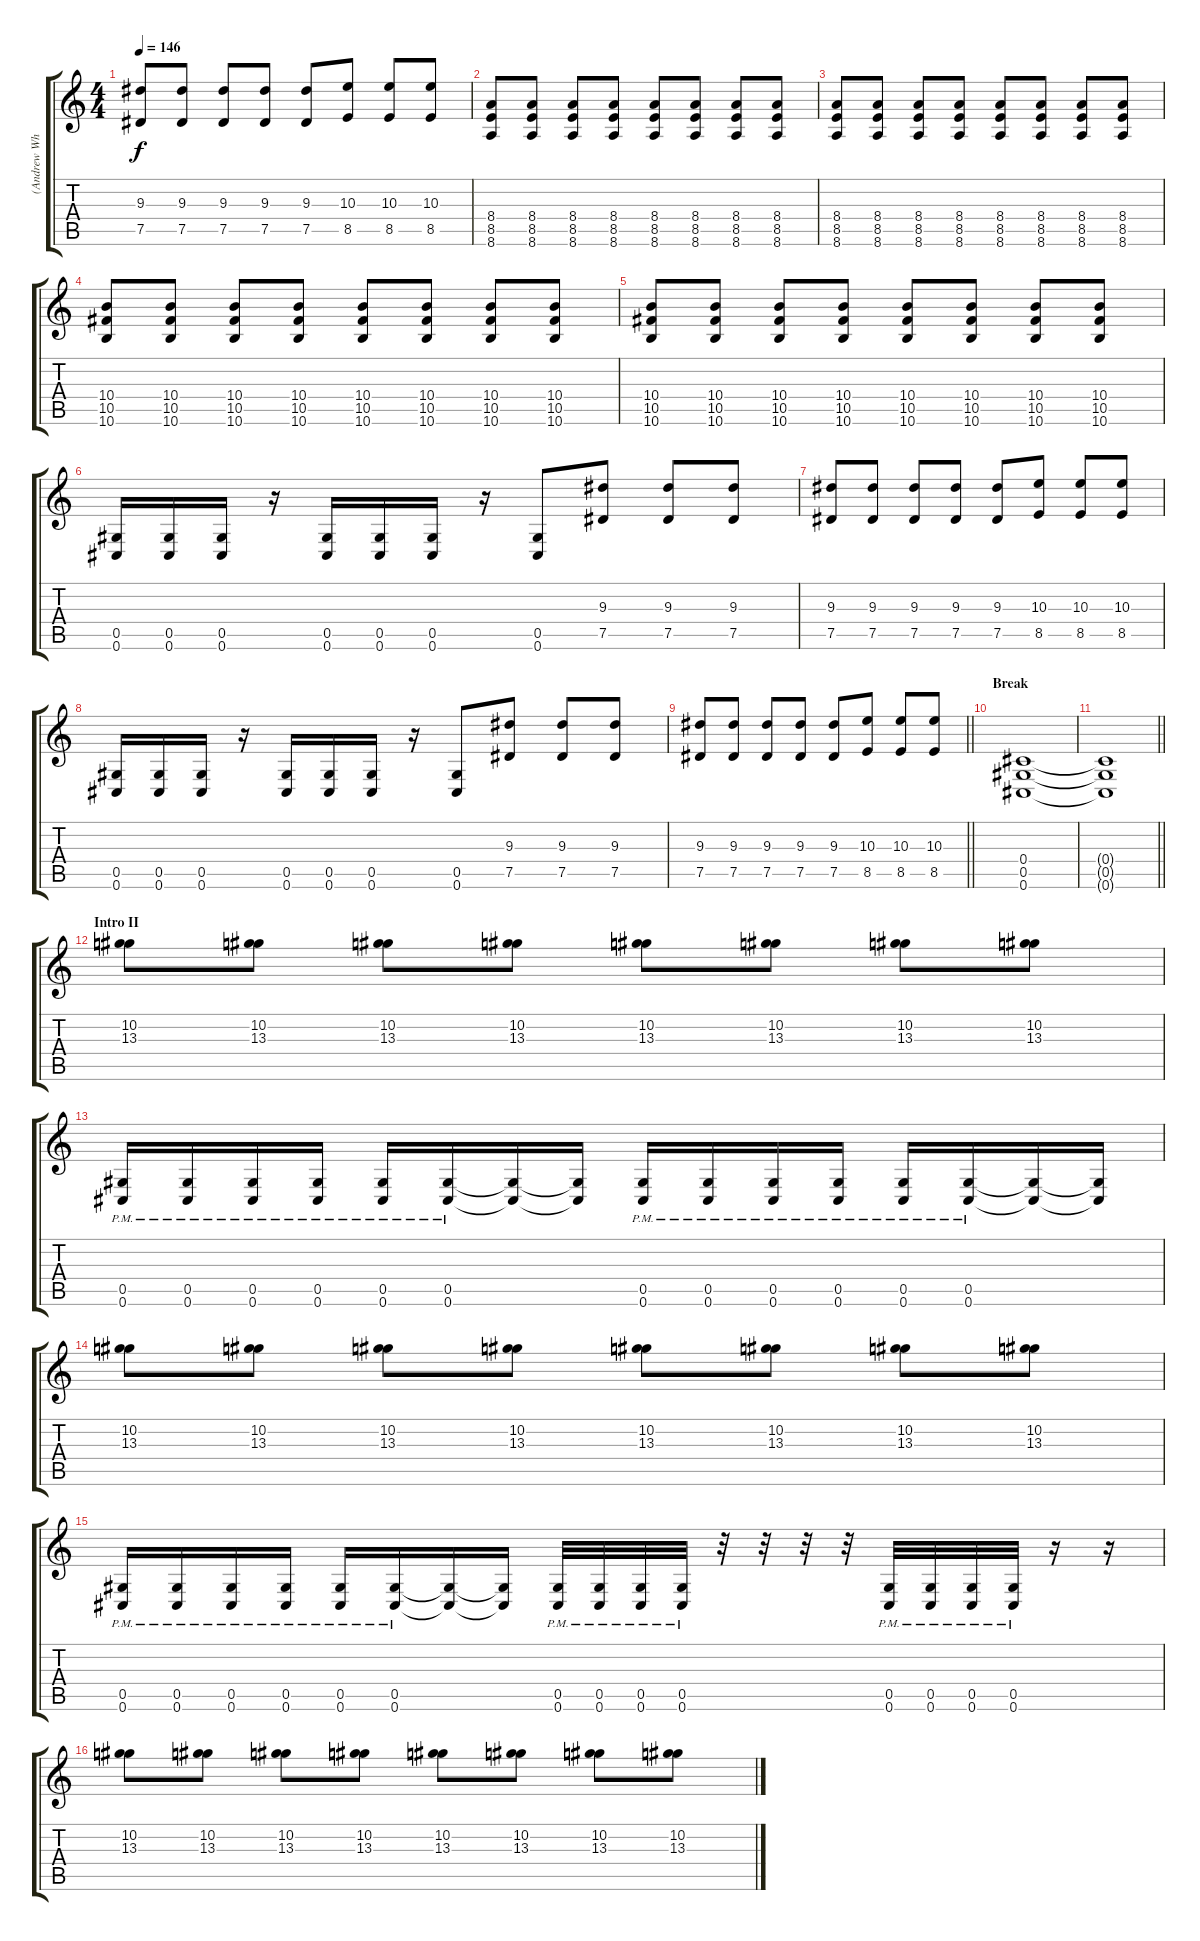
\track ("(Andrew Whiting) Lead Guitar" "(Andrew Wh") {instrument distortionguitar}
\staff {score tabs}
\tuning (Eb4 Bb3 Gb3 Db3 Ab2 Db2) {hide}
\ts (4 4)
\tempo 146
\clef g2
\ks c
(9.3 7.5).8{dy f} (9.3 7.5).8 (9.3 7.5).8 (9.3 7.5).8 (9.3 7.5).8 (10.3 8.5).8 (10.3 8.5).8 (10.3 8.5).8 |
(8.4 8.5 8.6).8 (8.4 8.5 8.6).8 (8.4 8.5 8.6).8 (8.4 8.5 8.6).8 (8.4 8.5 8.6).8 (8.4 8.5 8.6).8 (8.4 8.5 8.6).8 (8.4 8.5 8.6).8 |
(8.4 8.5 8.6).8 (8.4 8.5 8.6).8 (8.4 8.5 8.6).8 (8.4 8.5 8.6).8 (8.4 8.5 8.6).8 (8.4 8.5 8.6).8 (8.4 8.5 8.6).8 (8.4 8.5 8.6).8 |
(10.4 10.5 10.6).8 (10.4 10.5 10.6).8 (10.4 10.5 10.6).8 (10.4 10.5 10.6).8 (10.4 10.5 10.6).8 (10.4 10.5 10.6).8 (10.4 10.5 10.6).8 (10.4 10.5 10.6).8 |
(10.4 10.5 10.6).8 (10.4 10.5 10.6).8 (10.4 10.5 10.6).8 (10.4 10.5 10.6).8 (10.4 10.5 10.6).8 (10.4 10.5 10.6).8 (10.4 10.5 10.6).8 (10.4 10.5 10.6).8 |
(0.5 0.6).16 (0.5 0.6).16 (0.5 0.6).16 r.16 (0.5 0.6).16 (0.5 0.6).16 (0.5 0.6).16 r.16 (0.5 0.6).8 (9.3 7.5).8 (9.3 7.5).8 (9.3 7.5).8 |
(9.3 7.5).8 (9.3 7.5).8 (9.3 7.5).8 (9.3 7.5).8 (9.3 7.5).8 (10.3 8.5).8 (10.3 8.5).8 (10.3 8.5).8 |
(0.5 0.6).16 (0.5 0.6).16 (0.5 0.6).16 r.16 (0.5 0.6).16 (0.5 0.6).16 (0.5 0.6).16 r.16 (0.5 0.6).8 (9.3 7.5).8 (9.3 7.5).8 (9.3 7.5).8 |
\barLineRight lightlight
(9.3 7.5).8 (9.3 7.5).8 (9.3 7.5).8 (9.3 7.5).8 (9.3 7.5).8 (10.3 8.5).8 (10.3 8.5).8 (10.3 8.5).8 |
\section ("" "Break")
(0.4 0.5 0.6).1 |
\barLineRight lightlight
(0.4{t} 0.5{t} 0.6{t}).1 |
\section ("" "Intro II")
(10.2 13.3).8 (10.2 13.3).8 (10.2 13.3).8 (10.2 13.3).8 (10.2 13.3).8 (10.2 13.3).8 (10.2 13.3).8 (10.2 13.3).8 |
(0.5{pm} 0.6{pm}).16 (0.5{pm} 0.6{pm}).16 (0.5{pm} 0.6{pm}).16 (0.5{pm} 0.6{pm}).16 (0.5{pm} 0.6{pm}).16 (0.5{pm} 0.6{pm}).16 (0.5{t} 0.6{t}).16 (0.5{t} 0.6{t}).16 (0.5{pm} 0.6{pm}).16 (0.5{pm} 0.6{pm}).16 (0.5{pm} 0.6{pm}).16 (0.5{pm} 0.6{pm}).16 (0.5{pm} 0.6{pm}).16 (0.5{pm} 0.6{pm}).16 (0.5{t} 0.6{t}).16 (0.5{t} 0.6{t}).16 |
(10.2 13.3).8 (10.2 13.3).8 (10.2 13.3).8 (10.2 13.3).8 (10.2 13.3).8 (10.2 13.3).8 (10.2 13.3).8 (10.2 13.3).8 |
(0.5{pm} 0.6{pm}).16 (0.5{pm} 0.6{pm}).16 (0.5{pm} 0.6{pm}).16 (0.5{pm} 0.6{pm}).16 (0.5{pm} 0.6{pm}).16 (0.5{pm} 0.6{pm}).16 (0.5{t} 0.6{t}).16 (0.5{t} 0.6{t}).16 (0.5{pm} 0.6{pm}).32 (0.5{pm} 0.6{pm}).32 (0.5{pm} 0.6{pm}).32 (0.5{pm} 0.6).32 r.32 r.32 r.32 r.32 (0.5{pm} 0.6{pm}).32 (0.5{pm} 0.6{pm}).32 (0.5{pm} 0.6).32 (0.5{pm} 0.6).32 r.16 r.16 |
(10.2 13.3).8 (10.2 13.3).8 (10.2 13.3).8 (10.2 13.3).8 (10.2 13.3).8 (10.2 13.3).8 (10.2 13.3).8 (10.2 13.3).8
